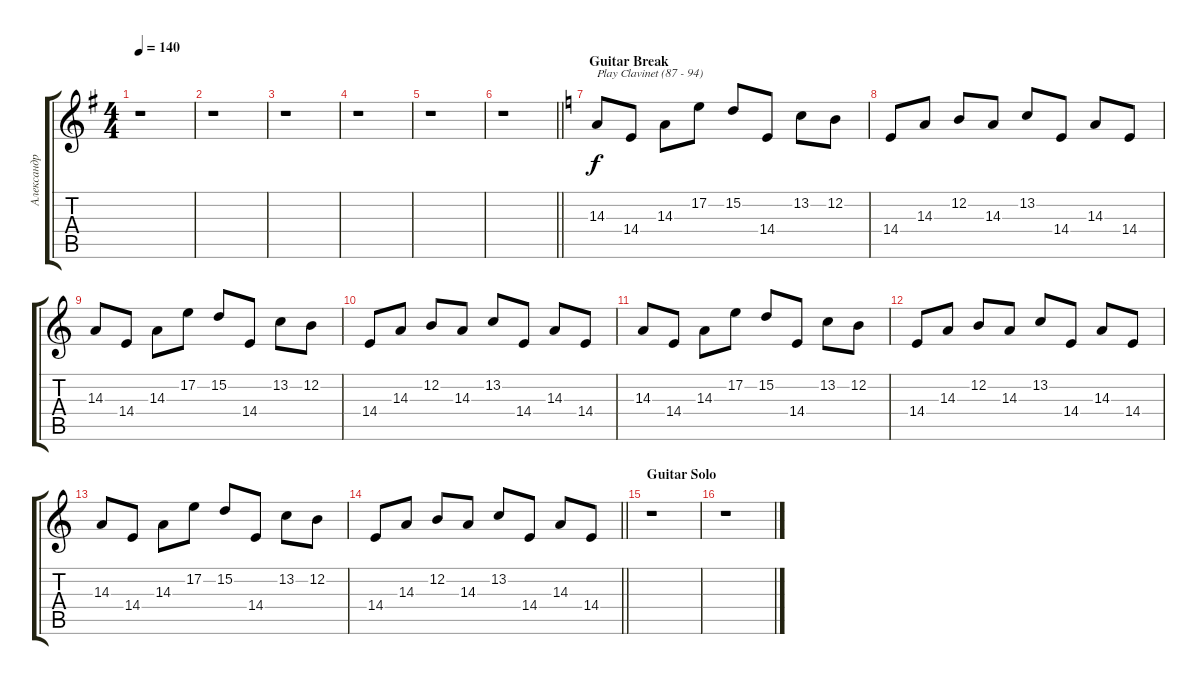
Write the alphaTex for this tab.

\track ("Александр Андрюхин" "Александр ") {instrument churchorgan}
\staff {score tabs}
\tuning (E4 B3 G3 D3 A2 E2) {hide}
\ts (4 4)
\tempo 140
\clef g2
\ks g
r.1{dy f} |
r.1 |
r.1 |
r.1 |
r.1 |
\barLineRight lightlight
r.1 |
\section ("" "Guitar Break")
\ks c
14.3.8{txt "Play Clavinet (87 - 94)" instrument clavinet} 14.4.8 14.3.8 17.2.8 15.2.8 14.4.8 13.2.8 12.2.8 |
14.4.8 14.3.8 12.2.8 14.3.8 13.2.8 14.4.8 14.3.8 14.4.8 |
14.3.8 14.4.8 14.3.8 17.2.8 15.2.8 14.4.8 13.2.8 12.2.8 |
14.4.8 14.3.8 12.2.8 14.3.8 13.2.8 14.4.8 14.3.8 14.4.8 |
14.3.8 14.4.8 14.3.8 17.2.8 15.2.8 14.4.8 13.2.8 12.2.8 |
14.4.8 14.3.8 12.2.8 14.3.8 13.2.8 14.4.8 14.3.8 14.4.8 |
14.3.8 14.4.8 14.3.8 17.2.8 15.2.8 14.4.8 13.2.8 12.2.8 |
\barLineRight lightlight
14.4.8 14.3.8 12.2.8 14.3.8 13.2.8 14.4.8 14.3.8 14.4.8 |
\section ("" "Guitar Solo")
r.1 |
r.1
